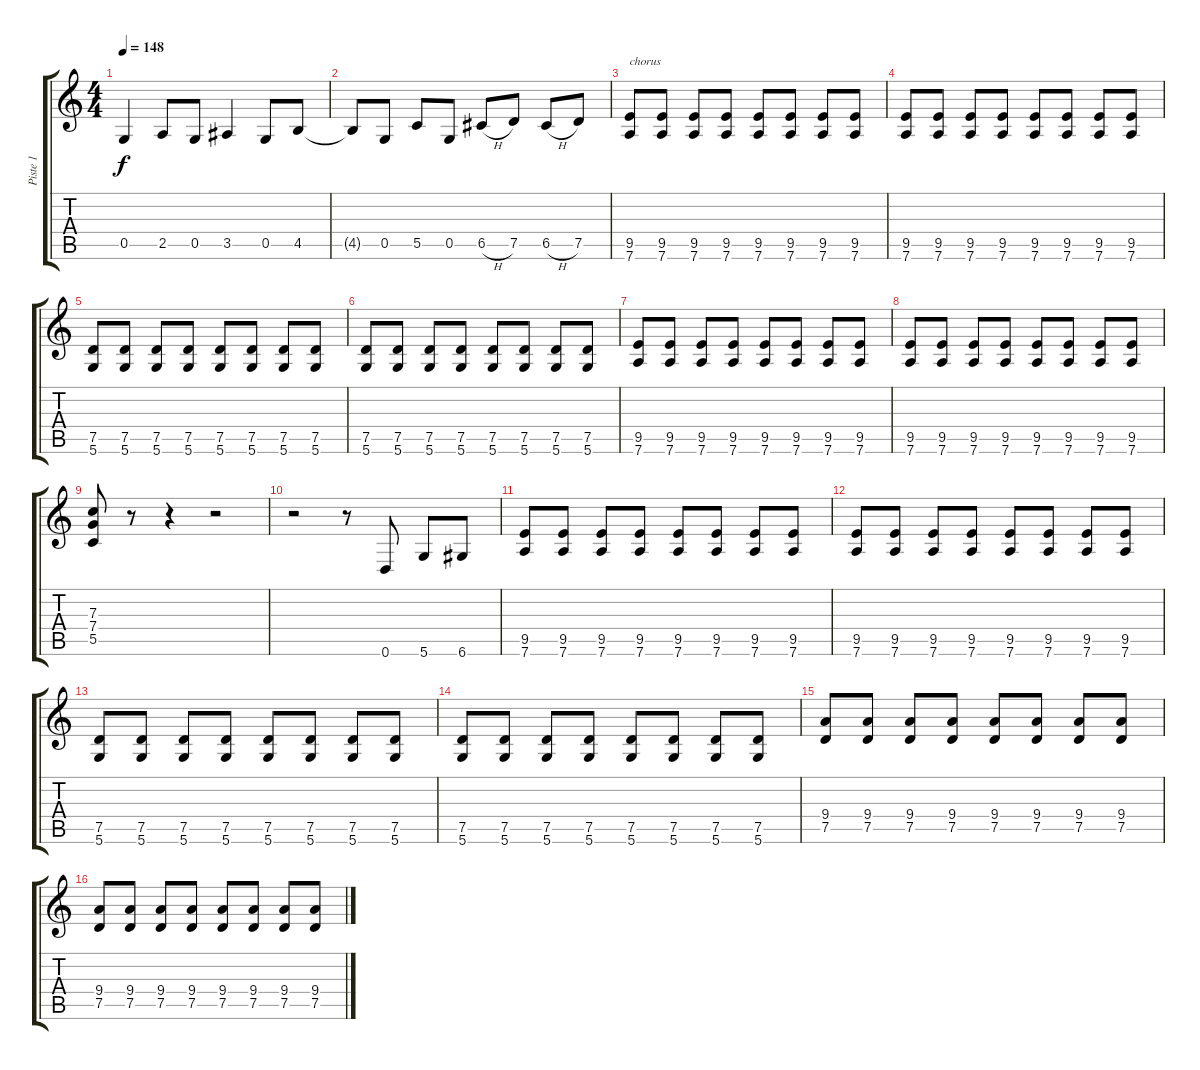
\track ("Piste 1" "Piste 1") {instrument distortionguitar}
\staff {score tabs}
\tuning (D4 A3 F3 C3 G2 D2) {hide}
\ts (4 4)
\tempo 148
\clef g2
\ks c
0.5.4{dy f} 2.5.8 0.5.8 3.5.4 0.5.8 4.5.8 |
4.5{t}.8 0.5.8 5.5.8 0.5.8 6.5{h}.8 7.5.8 6.5{h}.8 7.5.8 |
(9.5 7.6).8{txt "chorus"} (9.5 7.6).8 (9.5 7.6).8 (9.5 7.6).8 (9.5 7.6).8 (9.5 7.6).8 (9.5 7.6).8 (9.5 7.6).8 |
(9.5 7.6).8 (9.5 7.6).8 (9.5 7.6).8 (9.5 7.6).8 (9.5 7.6).8 (9.5 7.6).8 (9.5 7.6).8 (9.5 7.6).8 |
(7.5 5.6).8 (7.5 5.6).8 (7.5 5.6).8 (7.5 5.6).8 (7.5 5.6).8 (7.5 5.6).8 (7.5 5.6).8 (7.5 5.6).8 |
(7.5 5.6).8 (7.5 5.6).8 (7.5 5.6).8 (7.5 5.6).8 (7.5 5.6).8 (7.5 5.6).8 (7.5 5.6).8 (7.5 5.6).8 |
(9.5 7.6).8 (9.5 7.6).8 (9.5 7.6).8 (9.5 7.6).8 (9.5 7.6).8 (9.5 7.6).8 (9.5 7.6).8 (9.5 7.6).8 |
(9.5 7.6).8 (9.5 7.6).8 (9.5 7.6).8 (9.5 7.6).8 (9.5 7.6).8 (9.5 7.6).8 (9.5 7.6).8 (9.5 7.6).8 |
(7.3 7.4 5.5).8 r.8 r.4 r.2 |
r.2 r.8 0.6.8 5.6.8 6.6.8 |
(9.5 7.6).8 (9.5 7.6).8 (9.5 7.6).8 (9.5 7.6).8 (9.5 7.6).8 (9.5 7.6).8 (9.5 7.6).8 (9.5 7.6).8 |
(9.5 7.6).8 (9.5 7.6).8 (9.5 7.6).8 (9.5 7.6).8 (9.5 7.6).8 (9.5 7.6).8 (9.5 7.6).8 (9.5 7.6).8 |
(7.5 5.6).8 (7.5 5.6).8 (7.5 5.6).8 (7.5 5.6).8 (7.5 5.6).8 (7.5 5.6).8 (7.5 5.6).8 (7.5 5.6).8 |
(7.5 5.6).8 (7.5 5.6).8 (7.5 5.6).8 (7.5 5.6).8 (7.5 5.6).8 (7.5 5.6).8 (7.5 5.6).8 (7.5 5.6).8 |
(9.4 7.5).8 (9.4 7.5).8 (9.4 7.5).8 (9.4 7.5).8 (9.4 7.5).8 (9.4 7.5).8 (9.4 7.5).8 (9.4 7.5).8 |
(9.4 7.5).8 (9.4 7.5).8 (9.4 7.5).8 (9.4 7.5).8 (9.4 7.5).8 (9.4 7.5).8 (9.4 7.5).8 (9.4 7.5).8
